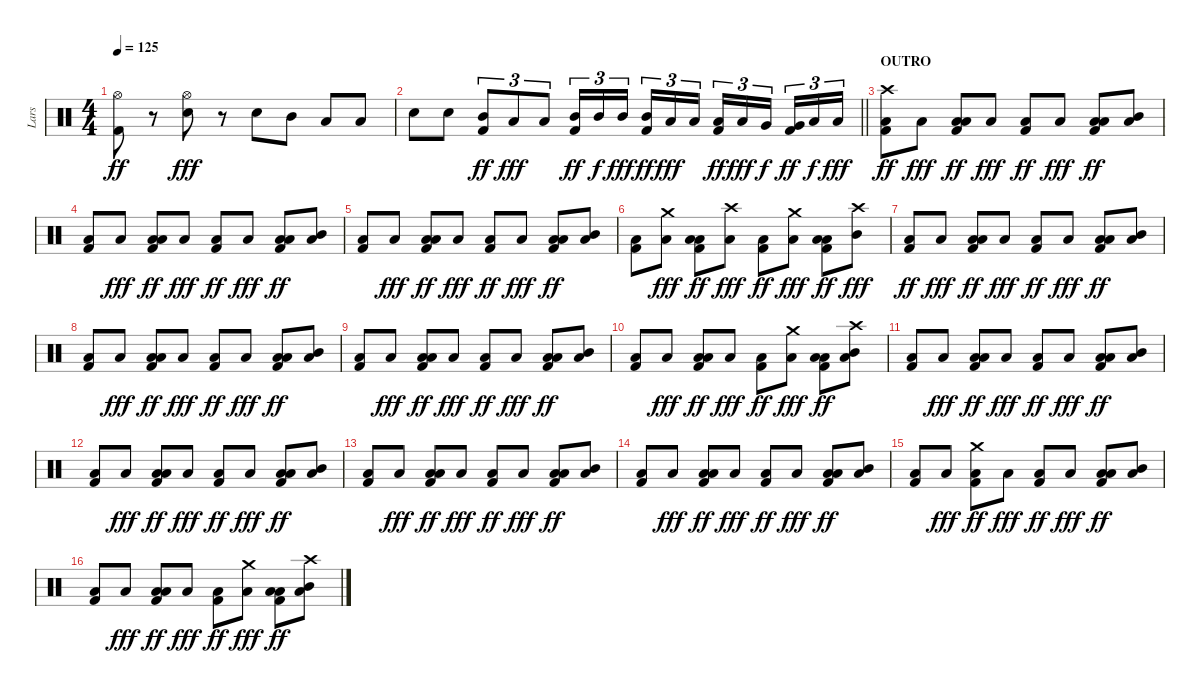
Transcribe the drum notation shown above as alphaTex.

\track ("Lars" "Lars") {instrument percussion}
\staff {score}
\articulation defaults
\ts (4 4)
\tempo 125
\clef neutral
\ks c
("Hi-Hat (open)" "Kick (hit) 2").8{dy ff} r.8 ("Hi-Hat (open)" "Electric Snare (hit)").8{dy fff} r.8 "Electric Snare (hit)".8 "Mid Tom (hit)".8 "Low Tom (hit)".8 "Low Floor Tom (hit)".8 |
\barLineRight lightlight "Electric Snare (hit)".8 "Electric Snare (hit)".8
("Mid Tom (hit)" "Kick (hit) 2").8{tu (3 2) dy ff} "Low Tom (hit)".8{tu (3 2) dy fff} "Low Floor Tom (hit)".8{tu (3 2)} ("Mid Tom (hit)" "Kick (hit) 2").16{tu (3 2) dy ff} "Mid Tom (hit)".16{tu (3 2) dy f} "Mid Tom (hit)".16{tu (3 2) dy fff} ("Mid Tom (hit)" "Kick (hit) 2").16{tu (3 2) dy ff} "Low Tom (hit)".16{tu (3 2) dy fff} "Low Tom (hit)".16{tu (3 2)} ("Low Tom (hit)" "Kick (hit) 2").16{tu (3 2) dy ff} "Low Tom (hit)".16{tu (3 2) dy fff} "Very Low Tom (hit)".16{tu (3 2) dy f} ("Very Low Tom (hit)" "Kick (hit) 2").16{tu (3 2) dy ff} "Low Floor Tom (hit)".16{tu (3 2) dy f} "Low Floor Tom (hit)".16{tu (3 2) dy fff} |
\section ("" "OUTRO")
("Crash high (hit)" "Low Floor Tom (hit)" "Kick (hit) 2").8{dy ff} "Low Floor Tom (hit)".8{dy fff} ("Low Tom (hit)" "Low Floor Tom (hit)" "Kick (hit) 2").8{dy ff} "Low Floor Tom (hit)".8{dy fff} ("Low Floor Tom (hit)" "Kick (hit) 2").8{dy ff} "Low Floor Tom (hit)".8{dy fff} ("Low Tom (hit)" "Low Floor Tom (hit)" "Kick (hit) 2").8{dy ff} ("Mid Tom (hit)" "Low Floor Tom (hit)").8 |
("Low Floor Tom (hit)" "Kick (hit) 2").8 "Low Floor Tom (hit)".8{dy fff} ("Low Tom (hit)" "Low Floor Tom (hit)" "Kick (hit) 2").8{dy ff} "Low Floor Tom (hit)".8{dy fff} ("Low Floor Tom (hit)" "Kick (hit) 2").8{dy ff} "Low Floor Tom (hit)".8{dy fff} ("Low Tom (hit)" "Low Floor Tom (hit)" "Kick (hit) 2").8{dy ff} ("Mid Tom (hit)" "Low Floor Tom (hit)").8 |
("Low Floor Tom (hit)" "Kick (hit) 2").8 "Low Floor Tom (hit)".8{dy fff} ("Low Tom (hit)" "Low Floor Tom (hit)" "Kick (hit) 2").8{dy ff} "Low Floor Tom (hit)".8{dy fff} ("Low Floor Tom (hit)" "Kick (hit) 2").8{dy ff} "Low Floor Tom (hit)".8{dy fff} ("Low Tom (hit)" "Low Floor Tom (hit)" "Kick (hit) 2").8{dy ff} ("Mid Tom (hit)" "Low Floor Tom (hit)").8 |
("Low Floor Tom (hit)" "Kick (hit) 2").8 ("Crash medium (hit)" "Low Floor Tom (hit)").8{dy fff} ("Low Tom (hit)" "Low Floor Tom (hit)" "Kick (hit) 2").8{dy ff} ("Crash high (hit)" "Low Floor Tom (hit)").8{dy fff} ("Low Floor Tom (hit)" "Kick (hit) 2").8{dy ff} ("Crash medium (hit)" "Low Floor Tom (hit)").8{dy fff} ("Low Tom (hit)" "Low Floor Tom (hit)" "Kick (hit) 2").8{dy ff} ("Crash high (hit)" "Mid Tom (hit)").8{dy fff} |
("Low Floor Tom (hit)" "Kick (hit) 2").8{dy ff} "Low Floor Tom (hit)".8{dy fff} ("Low Tom (hit)" "Low Floor Tom (hit)" "Kick (hit) 2").8{dy ff} "Low Floor Tom (hit)".8{dy fff} ("Low Floor Tom (hit)" "Kick (hit) 2").8{dy ff} "Low Floor Tom (hit)".8{dy fff} ("Low Tom (hit)" "Low Floor Tom (hit)" "Kick (hit) 2").8{dy ff} ("Mid Tom (hit)" "Low Floor Tom (hit)").8 |
("Low Floor Tom (hit)" "Kick (hit) 2").8 "Low Floor Tom (hit)".8{dy fff} ("Low Tom (hit)" "Low Floor Tom (hit)" "Kick (hit) 2").8{dy ff} "Low Floor Tom (hit)".8{dy fff} ("Low Floor Tom (hit)" "Kick (hit) 2").8{dy ff} "Low Floor Tom (hit)".8{dy fff} ("Low Tom (hit)" "Low Floor Tom (hit)" "Kick (hit) 2").8{dy ff} ("Mid Tom (hit)" "Low Floor Tom (hit)").8 |
("Low Floor Tom (hit)" "Kick (hit) 2").8 "Low Floor Tom (hit)".8{dy fff} ("Low Tom (hit)" "Low Floor Tom (hit)" "Kick (hit) 2").8{dy ff} "Low Floor Tom (hit)".8{dy fff} ("Low Floor Tom (hit)" "Kick (hit) 2").8{dy ff} "Low Floor Tom (hit)".8{dy fff} ("Low Tom (hit)" "Low Floor Tom (hit)" "Kick (hit) 2").8{dy ff} ("Mid Tom (hit)" "Low Floor Tom (hit)").8 |
("Low Floor Tom (hit)" "Kick (hit) 2").8 "Low Floor Tom (hit)".8{dy fff} ("Low Tom (hit)" "Low Floor Tom (hit)" "Kick (hit) 2").8{dy ff} "Low Floor Tom (hit)".8{dy fff} ("Low Floor Tom (hit)" "Kick (hit) 2").8{dy ff} ("Crash medium (hit)" "Low Floor Tom (hit)").8{dy fff} ("Low Tom (hit)" "Low Floor Tom (hit)" "Kick (hit) 2").8{dy ff} ("Crash high (hit)" "Mid Tom (hit)" "Low Floor Tom (hit)").8 |
("Low Floor Tom (hit)" "Kick (hit) 2").8 "Low Floor Tom (hit)".8{dy fff} ("Low Tom (hit)" "Low Floor Tom (hit)" "Kick (hit) 2").8{dy ff} "Low Floor Tom (hit)".8{dy fff} ("Low Floor Tom (hit)" "Kick (hit) 2").8{dy ff} "Low Floor Tom (hit)".8{dy fff} ("Low Tom (hit)" "Low Floor Tom (hit)" "Kick (hit) 2").8{dy ff} ("Mid Tom (hit)" "Low Floor Tom (hit)").8 |
("Low Floor Tom (hit)" "Kick (hit) 2").8 "Low Floor Tom (hit)".8{dy fff} ("Low Tom (hit)" "Low Floor Tom (hit)" "Kick (hit) 2").8{dy ff} "Low Floor Tom (hit)".8{dy fff} ("Low Floor Tom (hit)" "Kick (hit) 2").8{dy ff} "Low Floor Tom (hit)".8{dy fff} ("Low Tom (hit)" "Low Floor Tom (hit)" "Kick (hit) 2").8{dy ff} ("Mid Tom (hit)" "Low Floor Tom (hit)").8 |
("Low Floor Tom (hit)" "Kick (hit) 2").8 "Low Floor Tom (hit)".8{dy fff} ("Low Tom (hit)" "Low Floor Tom (hit)" "Kick (hit) 2").8{dy ff} "Low Floor Tom (hit)".8{dy fff} ("Low Floor Tom (hit)" "Kick (hit) 2").8{dy ff} "Low Floor Tom (hit)".8{dy fff} ("Low Tom (hit)" "Low Floor Tom (hit)" "Kick (hit) 2").8{dy ff} ("Mid Tom (hit)" "Low Floor Tom (hit)").8 |
("Low Floor Tom (hit)" "Kick (hit) 2").8 "Low Floor Tom (hit)".8{dy fff} ("Low Tom (hit)" "Low Floor Tom (hit)" "Kick (hit) 2").8{dy ff} "Low Floor Tom (hit)".8{dy fff} ("Low Floor Tom (hit)" "Kick (hit) 2").8{dy ff} "Low Floor Tom (hit)".8{dy fff} ("Low Tom (hit)" "Low Floor Tom (hit)" "Kick (hit) 2").8{dy ff} ("Mid Tom (hit)" "Low Floor Tom (hit)").8 |
("Low Floor Tom (hit)" "Kick (hit) 2").8 "Low Floor Tom (hit)".8{dy fff} ("Crash medium (hit)" "Low Tom (hit)" "Kick (hit) 2").8{dy ff} "Low Floor Tom (hit)".8{dy fff} ("Low Floor Tom (hit)" "Kick (hit) 2").8{dy ff} "Low Floor Tom (hit)".8{dy fff} ("Low Tom (hit)" "Low Floor Tom (hit)" "Kick (hit) 2").8{dy ff} ("Mid Tom (hit)" "Low Floor Tom (hit)").8 |
("Low Floor Tom (hit)" "Kick (hit) 2").8 "Low Floor Tom (hit)".8{dy fff} ("Low Tom (hit)" "Low Floor Tom (hit)" "Kick (hit) 2").8{dy ff} "Low Floor Tom (hit)".8{dy fff} ("Low Floor Tom (hit)" "Kick (hit) 2").8{dy ff} ("Crash medium (hit)" "Low Floor Tom (hit)").8{dy fff} ("Low Tom (hit)" "Low Floor Tom (hit)" "Kick (hit) 2").8{dy ff} ("Crash high (hit)" "Mid Tom (hit)" "Low Floor Tom (hit)").8
